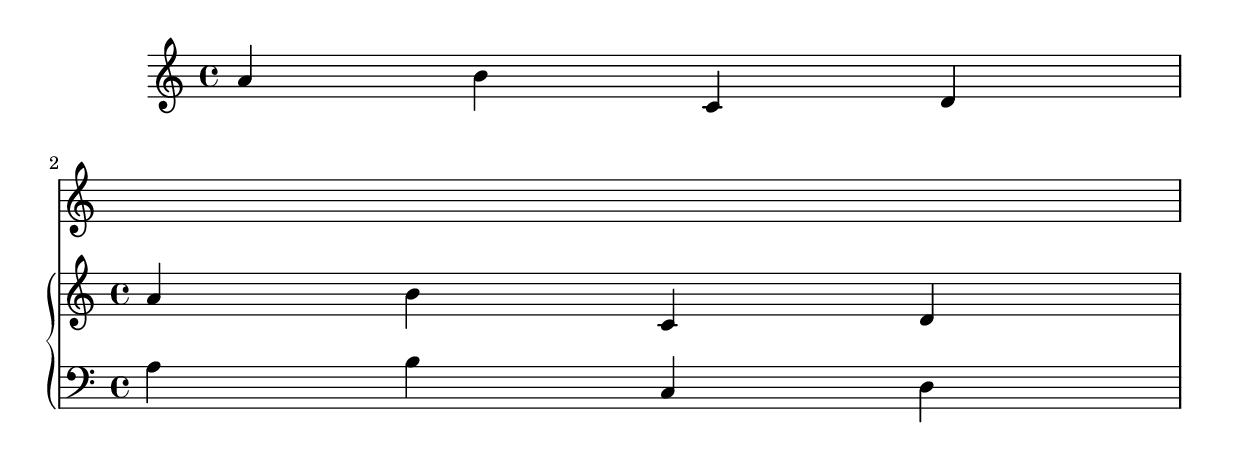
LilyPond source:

\version "2.1.28"

\header  {
texidoc = "a staff should really die, if no one's referencing it."
}
\score {
 {
    \context Staff = q {
      \notes { a' b' c' d' }
    }

    \break

    \context PianoStaff <<
      \context Staff = i {
        \notes { a' b' c' d' }
      }
      \context Staff = ii {
        \notes { \clef "bass" a b c d }
      }
    >>
  }
}
